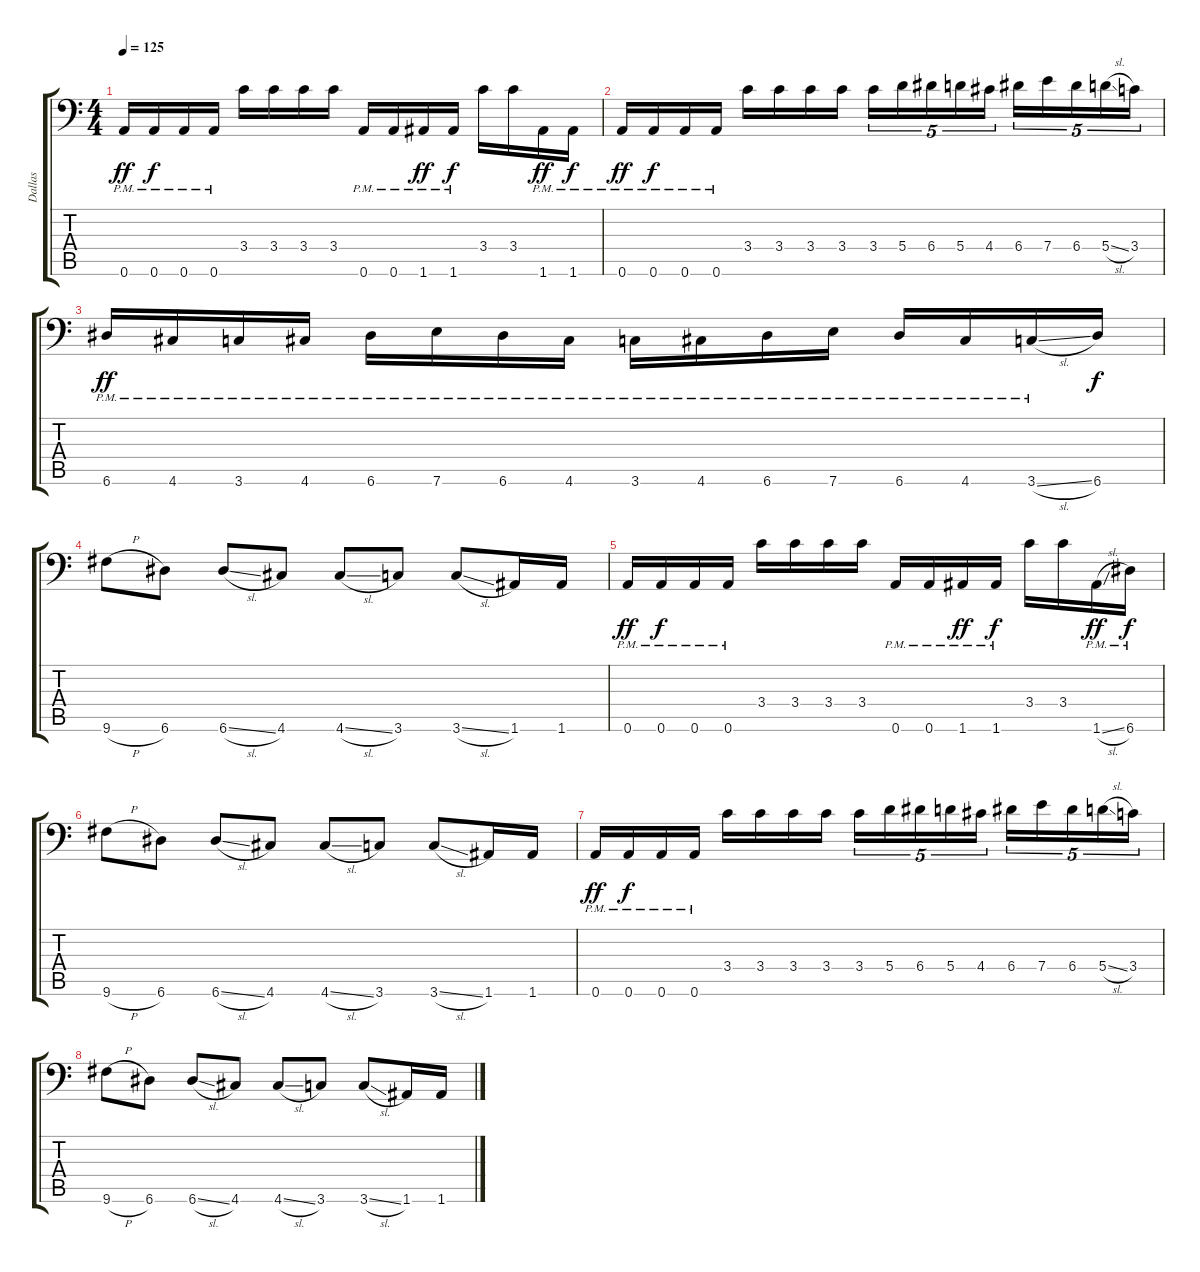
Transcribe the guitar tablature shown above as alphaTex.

\track ("Dallas" "Dallas") {instrument distortionguitar}
\staff {score tabs}
\tuning (B3 Gb3 D3 A2 E2 A1) {hide}
\ts (4 4)
\tempo 125
\clef f4
\ks c
0.6{pm}.16{dy ff} 0.6{pm}.16{dy f} 0.6{pm}.16 0.6{pm}.16 3.4.16 3.4.16 3.4.16 3.4.16 0.6{pm}.16 0.6{pm}.16 1.6{pm}.16{dy ff} 1.6{pm}.16{dy f} 3.4.16 3.4.16 1.6{pm}.16{dy ff} 1.6{pm}.16{dy f} |
0.6{pm}.16{dy ff} 0.6{pm}.16{dy f} 0.6{pm}.16 0.6{pm}.16 3.4.16 3.4.16 3.4.16 3.4.16 3.4.16{tu (5 4)} 5.4.16{tu (5 4)} 6.4.16{tu (5 4)} 5.4.16{tu (5 4)} 4.4.16{tu (5 4)} 6.4.16{tu (5 4)} 7.4.16{tu (5 4)} 6.4.16{tu (5 4)} 5.4{sl}.16{tu (5 4)} 3.4.16{tu (5 4)} |
6.6{pm}.16{dy ff} 4.6{pm}.16 3.6{pm}.16 4.6{pm}.16 6.6{pm}.16 7.6{pm}.16 6.6{pm}.16 4.6{pm}.16 3.6{pm}.16 4.6{pm}.16 6.6{pm}.16 7.6{pm}.16 6.6{pm}.16 4.6{pm}.16 3.6{sl pm}.16 6.6.16{dy f} |
9.6{h}.8 6.6.8 6.6{sl}.8 4.6.8 4.6{sl}.8 3.6.8 3.6{sl}.8 1.6.16 1.6.16 |
0.6{pm}.16{dy ff} 0.6{pm}.16{dy f} 0.6{pm}.16 0.6{pm}.16 3.4.16 3.4.16 3.4.16 3.4.16 0.6{pm}.16 0.6{pm}.16 1.6{pm}.16{dy ff} 1.6{pm}.16{dy f} 3.4.16 3.4.16 1.6{sl pm}.16{dy ff} 6.6{pm}.16{dy f} |
9.6{h}.8 6.6.8 6.6{sl}.8 4.6.8 4.6{sl}.8 3.6.8 3.6{sl}.8 1.6.16 1.6.16 |
0.6{pm}.16{dy ff} 0.6{pm}.16{dy f} 0.6{pm}.16 0.6{pm}.16 3.4.16 3.4.16 3.4.16 3.4.16 3.4.16{tu (5 4)} 5.4.16{tu (5 4)} 6.4.16{tu (5 4)} 5.4.16{tu (5 4)} 4.4.16{tu (5 4)} 6.4.16{tu (5 4)} 7.4.16{tu (5 4)} 6.4.16{tu (5 4)} 5.4{sl}.16{tu (5 4)} 3.4.16{tu (5 4)} |
9.6{h}.8 6.6.8 6.6{sl}.8 4.6.8 4.6{sl}.8 3.6.8 3.6{sl}.8 1.6.16 1.6.16
